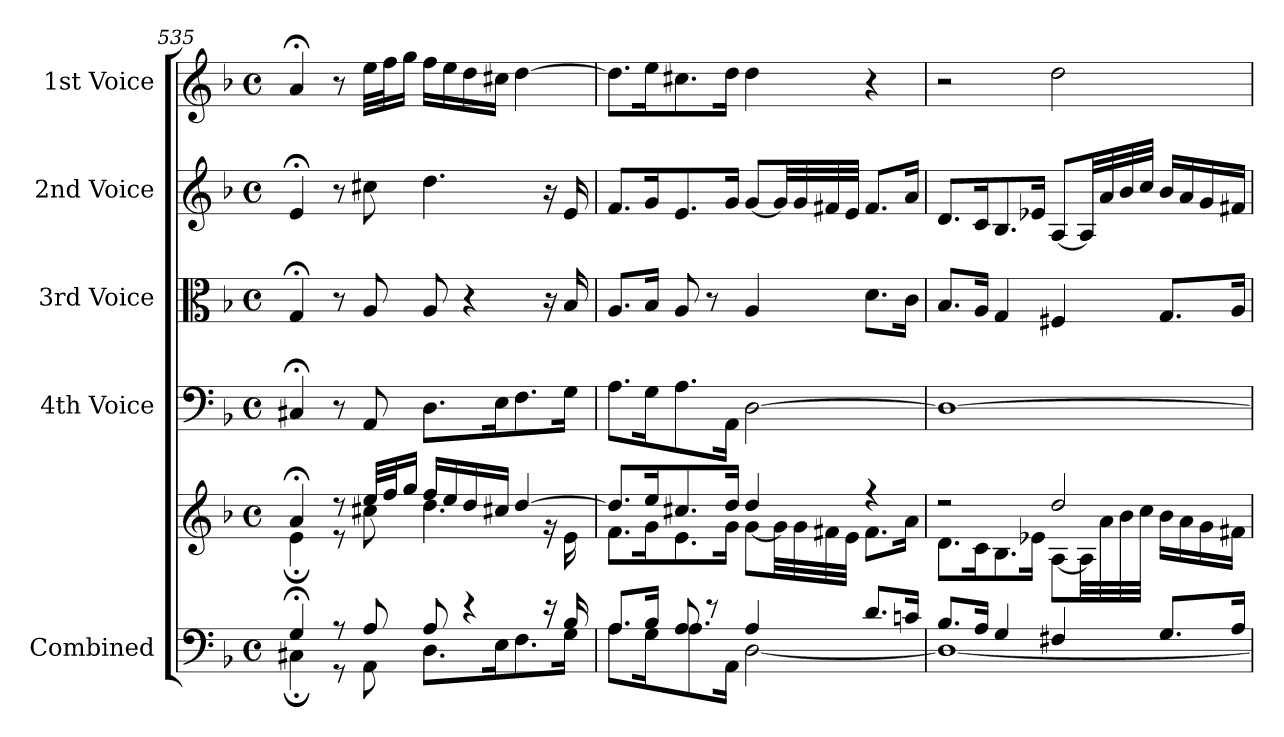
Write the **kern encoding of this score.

**kern	**kern	**kern	**kern	**kern	**kern
*part5	*part5	*part4	*part3	*part2	*part1
*staff6	*staff5	*staff4	*staff3	*staff2	*staff1
*I"Combined	*	*I"4th Voice	*I"3rd Voice	*I"2nd Voice	*I"1st Voice
*clefF4	*clefG2	*clefF4	*clefC3	*clefG2	*clefG2
*k[b-]	*k[b-]	*k[b-]	*k[b-]	*k[b-]	*k[b-]
*M4/4	*M4/4	*M4/4	*M4/4	*M4/4	*M4/4
*met(c)	*met(c)	*met(c)	*met(c)	*met(c)	*met(c)
=535	=535	=535	=535	=535	=535
*^	*^	*	*	*	*
4G;</	4C#X;\	4a;</	4e;\	4C#X;</	4G;</	4e;</	4a;</
*	*	*	*	*	*	*	*MM80
8r	8r	8r	8r	8r	8r	8r	8r
8A/	8AA\	32ee/LLL	8cc#X\	8AA/	8A/	8cc#X\	32ee\LLL
.	.	32ff/J	.	.	.	.	32ff\J
.	.	16gg/JJ	.	.	.	.	16gg\JJ
8A/	8.D\L	16ff/LL	4.dd\	8.D\L	8A/	4.dd\	16ff\LL
.	.	16ee/	.	.	.	.	16ee\
4r	.	16dd/	.	.	4r	.	16dd\
.	16E\K	16cc#X/JJ	.	16E\K	.	.	16cc#X\JJ
.	8.F\	[4dd/	.	8.F\	.	.	[4dd\
16r	.	.	16r	.	16r	16r	.
16B-/	16G\Jk	.	16e\	16G\Jk	16B-/	16e/	.
!!LO:LB:g=z
=536	=536	=536	=536	=536	=536	=536	=536
8.A/L	8.A\L	8.dd/L]	8.f\L	8.A\L	8.A/L	8.f/L	8.dd\L]
16B-/Jk	16G\K	16ee/K	16g\K	16G\K	16B-/Jk	16g/K	16ee\K
8A/	8.A\	8.cc#X/	8.e\	8.A\	8A/	8.e/	8.cc#X\
8r	.	.	.	.	8r	.	.
.	16AA\Jk	16dd/Jk	16g\Jk	16AA\Jk	.	16g/Jk	16dd\Jk
4A/	[2D\	4dd/	[8g\L	[2D\	4A/	[8g/L	4dd\
.	.	.	32g\LL]	.	.	32g/LL]	.
.	.	.	32g\	.	.	32g/	.
.	.	.	32f#X\	.	.	32f#X/	.
.	.	.	32e\JJJ	.	.	32e/JJJ	.
8.d/L	.	4r	8.f#\L	.	8.d\L	8.f#/L	4r
16cn/Jk	.	.	16a\Jk	.	16c\Jk	16a/Jk	.
=537	=537	=537	=537	=537	=537	=537	=537
8.B-/L	1D_	2r	8.d\L	1D_	8.B-/L	8.d/L	2r
16A/Jk	.	.	16c\K	.	16A/Jk	16c/K	.
4G/	.	.	8.B-\	.	4G/	8.B-/	.
.	.	.	16e-X\Jk	.	.	16e-X/Jk	.
4F#X/	.	2dd/	[8A\L	.	4F#X/	[8A/L	2dd\
.	.	.	32A\LL]	.	.	32A/LL]	.
.	.	.	32a\	.	.	32a/	.
.	.	.	32b-\	.	.	32b-/	.
.	.	.	32cc\JJJ	.	.	32cc/JJJ	.
8.G/L	.	.	16b-\LL	.	8.G/L	16b-/LL	.
.	.	.	16a\	.	.	16a/	.
.	.	.	16g\	.	.	16g/	.
16A/Jk	.	.	16f#X\JJ	.	16A/Jk	16f#X/JJ	.
*v	*v	*	*	*	*	*	*
*	*v	*v	*	*	*	*
=	=	=	=	=	=
*-	*-	*-	*-	*-	*-
